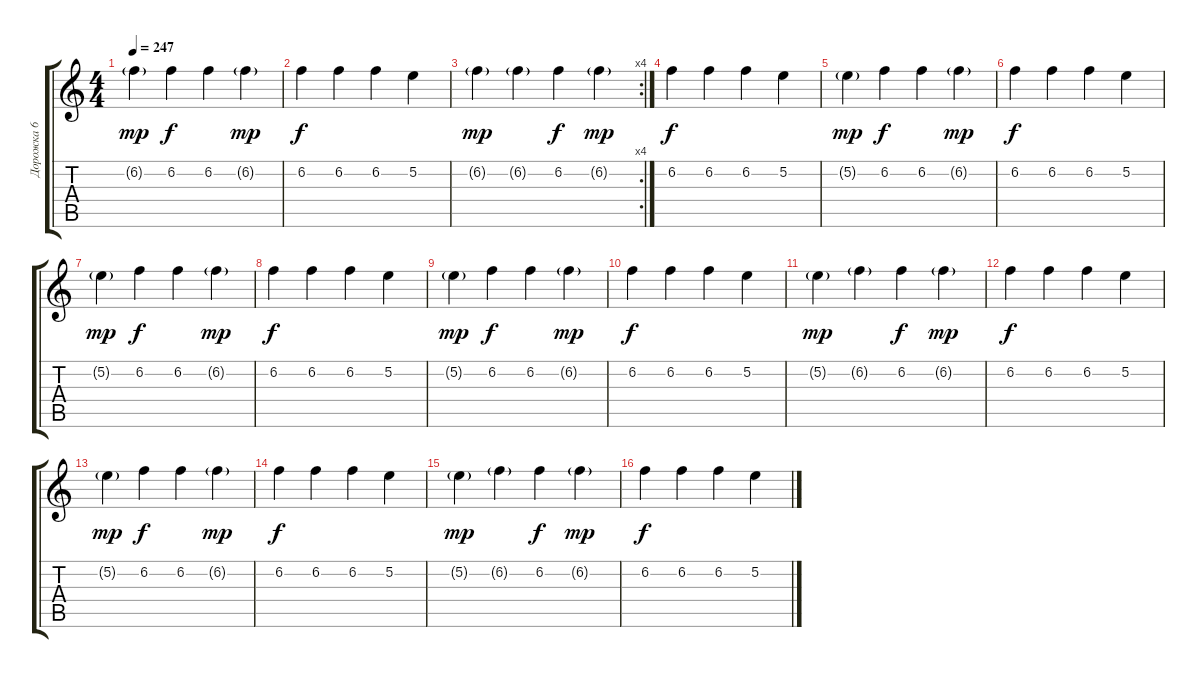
\track ("Дорожка 6" "Дорожка 6") {instrument distortionguitar}
\staff {score tabs}
\tuning (E4 B3 G3 D3 A2 E2) {hide}
\ts (4 4)
\tempo 247
\clef g2
\ks c
6.2{g}.4{dy mp} 6.2.4{dy f} 6.2.4 6.2{g}.4{dy mp} |
6.2.4{dy f volume 13} 6.2.4 6.2.4 5.2.4 |
\rc 4
6.2{g}.4{dy mp} 6.2{g}.4 6.2.4{dy f} 6.2{g}.4{dy mp} |
6.2.4{dy f} 6.2.4 6.2.4 5.2.4 |
5.2{g}.4{dy mp} 6.2.4{dy f} 6.2.4 6.2{g}.4{dy mp} |
6.2.4{dy f volume 12} 6.2.4 6.2.4 5.2.4 |
5.2{g}.4{dy mp} 6.2.4{dy f} 6.2.4 6.2{g}.4{dy mp} |
6.2.4{dy f} 6.2.4 6.2.4 5.2.4 |
5.2{g}.4{dy mp} 6.2.4{dy f} 6.2.4 6.2{g}.4{dy mp} |
6.2.4{dy f volume 11} 6.2.4 6.2.4 5.2.4 |
5.2{g}.4{dy mp} 6.2{g}.4 6.2.4{dy f} 6.2{g}.4{dy mp} |
6.2.4{dy f} 6.2.4 6.2.4 5.2.4 |
5.2{g}.4{dy mp} 6.2.4{dy f} 6.2.4 6.2{g}.4{dy mp} |
6.2.4{dy f volume 10} 6.2.4 6.2.4 5.2.4 |
5.2{g}.4{dy mp} 6.2{g}.4 6.2.4{dy f} 6.2{g}.4{dy mp} |
6.2.4{dy f} 6.2.4 6.2.4 5.2.4
